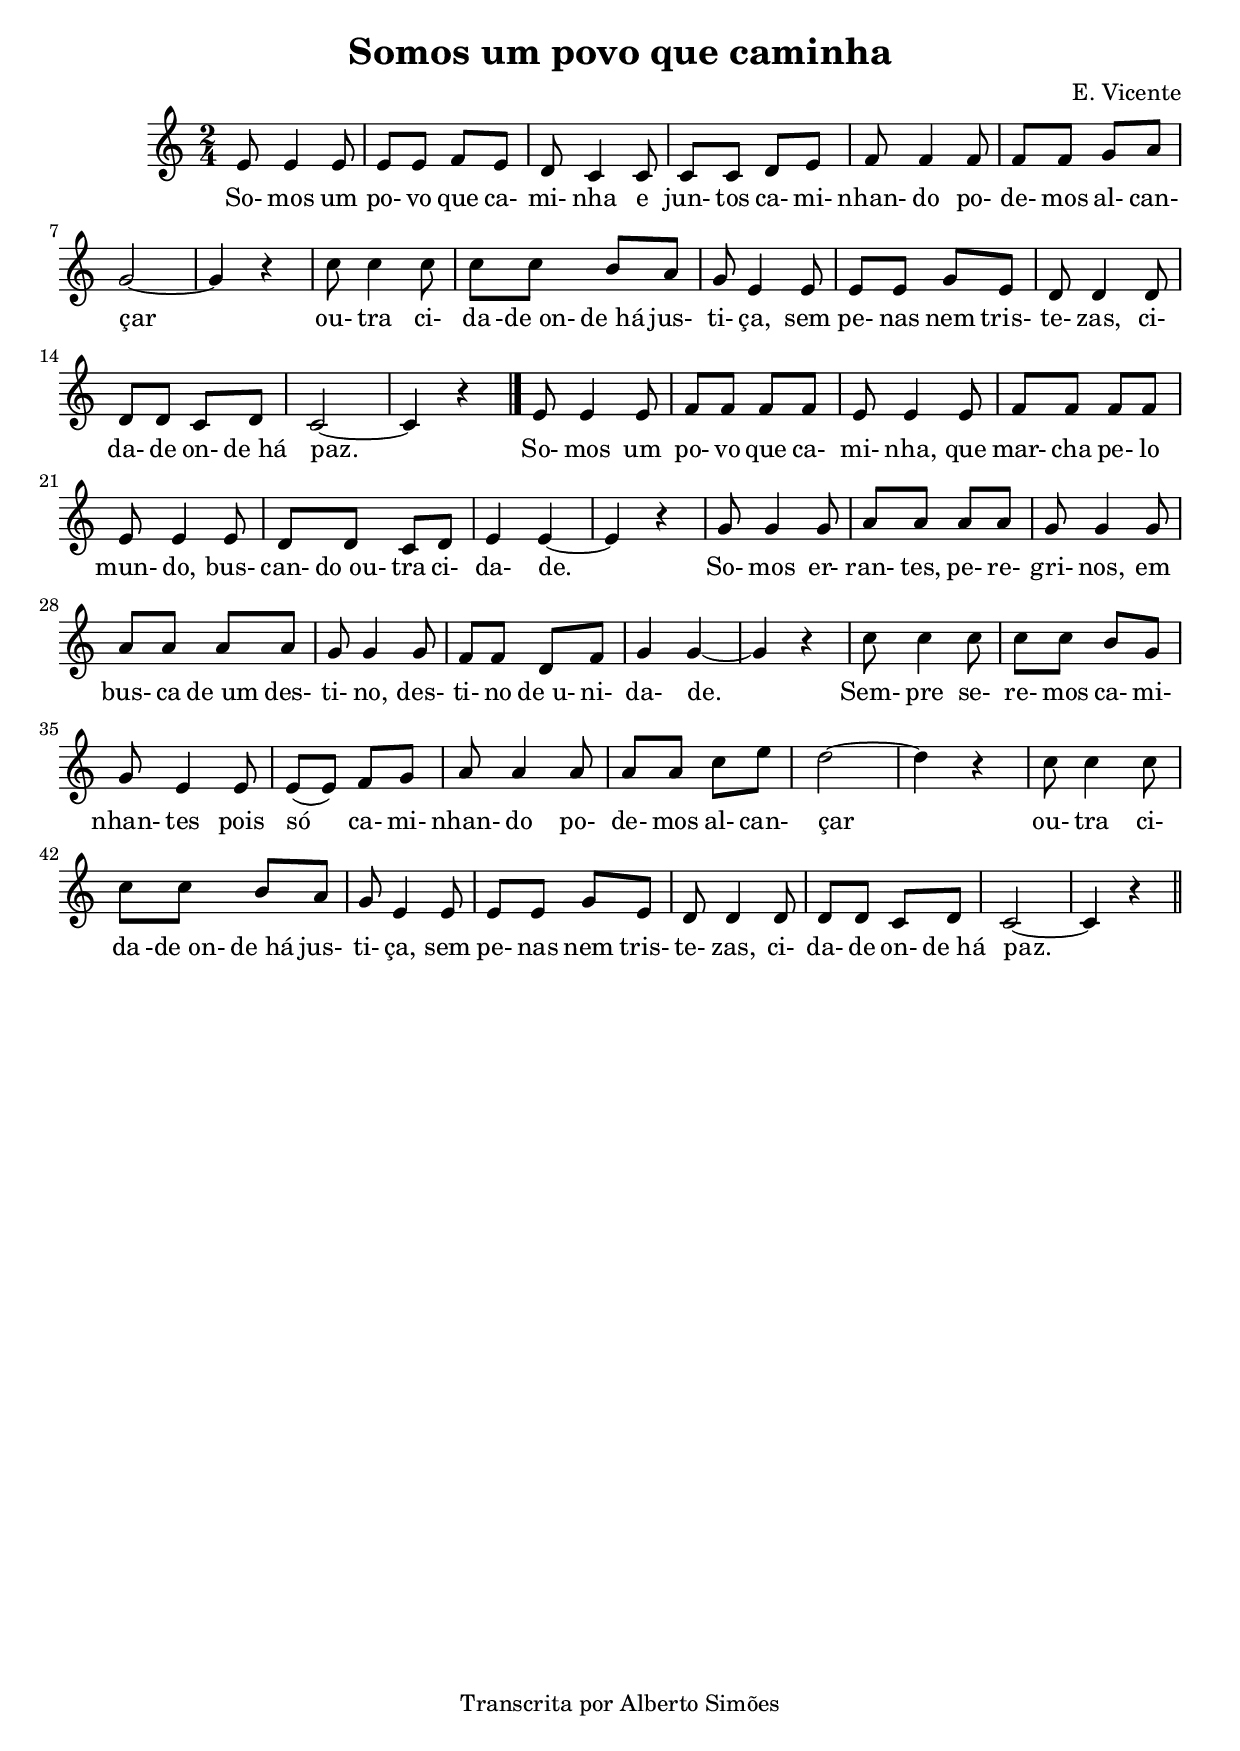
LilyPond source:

\version "2.14.0"

\header {
  title = "Somos um povo que caminha"
  composer = "E. Vicente"
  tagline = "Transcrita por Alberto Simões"

  ocasioes = "final"
  seccao   = "entrada,final"

}

melody = \relative c' {
  \time 2/4
  \key c \major

  e8 e4 e8 | e[ e] f[ e] | d c4 c8 | c[ c] d[ e] | f f4 f8 | f[ f] g[ a] |
  g2 ~ | g4 r | c8 c4 c8 | c[ c] b[ a] | g e4 e8 | e[ e] g[ e] | d d4 d8 |
  d[ d] c[ d] | c2 ~ | c4 r \bar "|." e8 e4 e8 | f[ f] f[ f] | e e4 e8 | f[ f] f[ f] |
  e8 e4 e8 | d[ d] c[ d] | e4 e ~ | e r | g8 g4 g8 | a[ a] a[ a] | g g4 g8 |
  a8[ a] a[ a] | g g4 g8 | f[ f] d[ f] | g4 g ~ | g r | c8 c4 c8 | c[ c] b[ g]
  g8 e4 e8 | e[( e]) f[ g]| a a4 a8| a[ a] c[ e]| d2 ~ | d4 r | c8 c4 c8 |
  c[ c] b[ a] | g e4 e8 | e[ e] g[ e] | d d4 d8 | d[ d] c[ d] | c2 ~ c4 r \bar "||"
}

text = \lyricmode {
  So- mos um po- vo que ca- mi- nha e jun- tos ca- mi- nhan- do po- de- mos al- can- çar
  ou- tra ci- da -de_on- de_há jus- ti- ça, sem pe- nas nem tris- te- zas, ci- da- de on- de_há paz.

  So- mos um po- vo que ca- mi- nha, que mar- cha pe- lo mun- do, bus- can- do_ou- tra ci- da- de.
  So- mos er- ran- tes, pe- re- gri- nos, em bus- ca de_um des- ti- no,
  des- ti- no de_u- ni- da- de.
  Sem- pre se- re- mos ca- mi- nhan- tes pois só ca- mi- nhan- do po- de- mos al- can- çar
  ou- tra ci- da -de_on- de_há jus- ti- ça, sem pe- nas nem tris- te- zas, ci- da- de on- de_há paz.
}

\score {
  <<
    \new Voice = "mel" \melody    
    \new Lyrics \lyricsto mel \text
  >>
  \layout {
    \context {
      \Staff \RemoveEmptyStaves 
      \override VerticalAxisGroup #'remove-first = ##t
    }
  }
  \midi {
    \context {
      \Score
      tempoWholesPerMinute = #(ly:make-moment 90 4)
    }
  }
}


